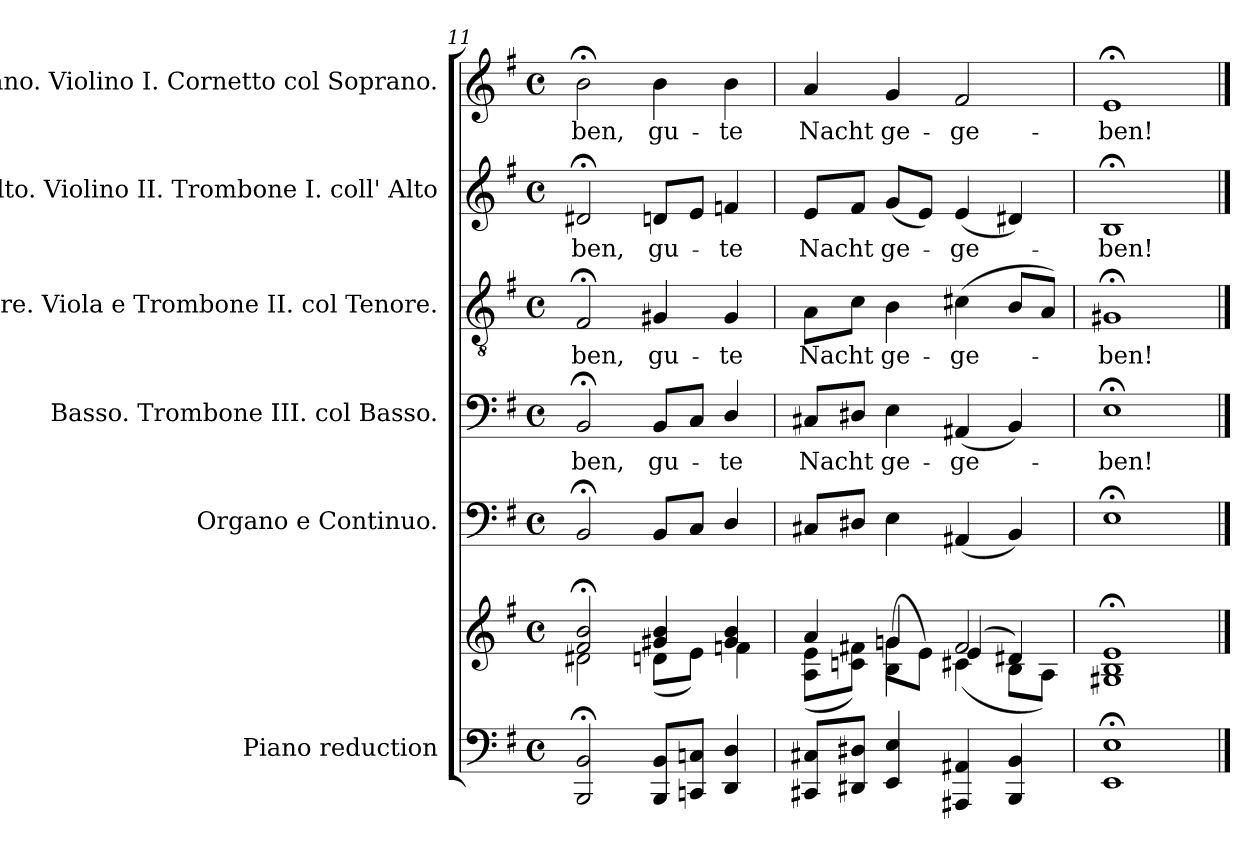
**kern	**kern	**kern	**kern	**text	**kern	**text	**kern	**text	**kern	**text
*part6	*part6	*part5	*part4	*part4	*part3	*part3	*part2	*part2	*part1	*part1
*staff7	*staff6	*staff5	*staff4	*staff4	*staff3	*staff3	*staff2	*staff2	*staff1	*staff1
*I"Piano reduction	*	*I"Organo e Continuo.	*I"Basso. Trombone III. col Basso.	*	*I"Tenore. Viola e Trombone II. col Tenore.	*	*I"Alto. Violino II. Trombone I. coll' Alto	*	*I"Soprano. Violino I. Cornetto col Soprano.	*
*I'Pno	*	*	*	*	*	*	*	*	*	*
*clefF4	*clefG2	*clefF4	*clefF4	*	*clefGv2	*	*clefG2	*	*clefG2	*
*k[f#]	*k[f#]	*k[f#]	*k[f#]	*	*k[f#]	*	*k[f#]	*	*k[f#]	*
*M4/4	*M4/4	*M4/4	*M4/4	*	*M4/4	*	*M4/4	*	*M4/4	*
*met(c)	*met(c)	*met(c)	*met(c)	*	*met(c)	*	*met(c)	*	*met(c)	*
=11	=11	=11	=11	=11	=11	=11	=11	=11	=11	=11
*	*^	*	*	*	*	*	*	*	*	*
!	!	!	!	!	!LO:LY:b	!	!LO:LY:b	!	!LO:LY:b	!	!LO:LY:b
2BBB/; 2BB/;	2f#/;< 2b/;<	2d#X\	2BB;</	2BB;</	ben,	2F#;</	ben,	2d#X;</	ben,	2b;<\	ben,
!	!	!	!	!	!LO:LY:b	!	!LO:LY:b	!	!LO:LY:b	!	!LO:LY:b
8BBB/ 8BB/L	4g#X/ 4b/	(<8dn\L	8BB/L	8BB/L	gu-	4G#X/	gu-	8dn/L	gu-	4b\	gu-
8CCn/ 8Cn/J	.	8e\J)	8C/J	8C/J	.	.	.	8e/J	.	.	.
!	!	!	!	!	!LO:LY:b	!	!LO:LY:b	!	!LO:LY:b	!	!LO:LY:b
4DD/ 4D/	4g#/ 4b/	4fn\	4D/	4D/	te	4G#/	te	4fn/	te	4b\	te
=12	=12	=12	=12	=12	=12	=12	=12	=12	=12	=12	=12
*	*	*^	*	*	*	*	*	*	*	*	*
!	!	!	!	!	!	!LO:LY:b	!	!LO:LY:b	!	!LO:LY:b	!	!LO:LY:b
8CC#X/ 8C#X/L	4a/	(<8A\ 8e\L	4ryy	8C#X/L	8C#X/L	Nacht	8A\L	Nacht	8e/L	Nacht	4a/	Nacht
8DD#X/ 8D#X/J	.	8cn\ 8f#X\J)	.	8D#X/J	8D#X/J	.	8c\J	.	8f#/J	.	.	.
!	!	!	!	!	!	!LO:LY:b	!	!LO:LY:b	!	!LO:LY:b	!	!LO:LY:b
4EE/ 4E/	4gn/	4B\	(<8g\L	4E\	4E\	ge-	4B\	ge-	(<8g/L	ge-	4g/	ge-
.	.	.	8e\J)	.	.	.	.	.	8e/J)	.	.	.
!	!	!	!	!	!	!LO:LY:b	!	!LO:LY:b	!	!LO:LY:b	!	!LO:LY:b
4AAA#X/ 4AA#X/	2f#/	(<4c#X\	(>4e/	(<4AA#X/	(<4AA#X/	ge-	(>4c#X\	ge-	(<4e/	-ge-	2f#/	ge-
4BBB/ 4BB/	.	8B\L	4d#X/)	4BB/)	4BB/)	.	8B/L	.	4d#X/)	.	.	.
.	.	8A\J)	.	.	.	.	8A/J)	.	.	.	.	.
*	*	*v	*v	*	*	*	*	*	*	*	*	*
!!LO:PB:g=z
=13	=13	=13	=13	=13	=13	=13	=13	=13	=13	=13	=13
!	!	!	!	!	!LO:LY:b	!	!LO:LY:b	!	!LO:LY:b	!	!LO:LY:b
*	*v	*v	*	*	*	*	*	*	*	*	*
1EE; 1E;	1G#X;< 1B;< 1e;<	1E;<	1E;<	ben!	1G#X;<	ben!	1B;<	-ben!	1e;<	ben!
==	==	==	==	==	==	==	==	==	==	==
*-	*-	*-	*-	*-	*-	*-	*-	*-	*-	*-
